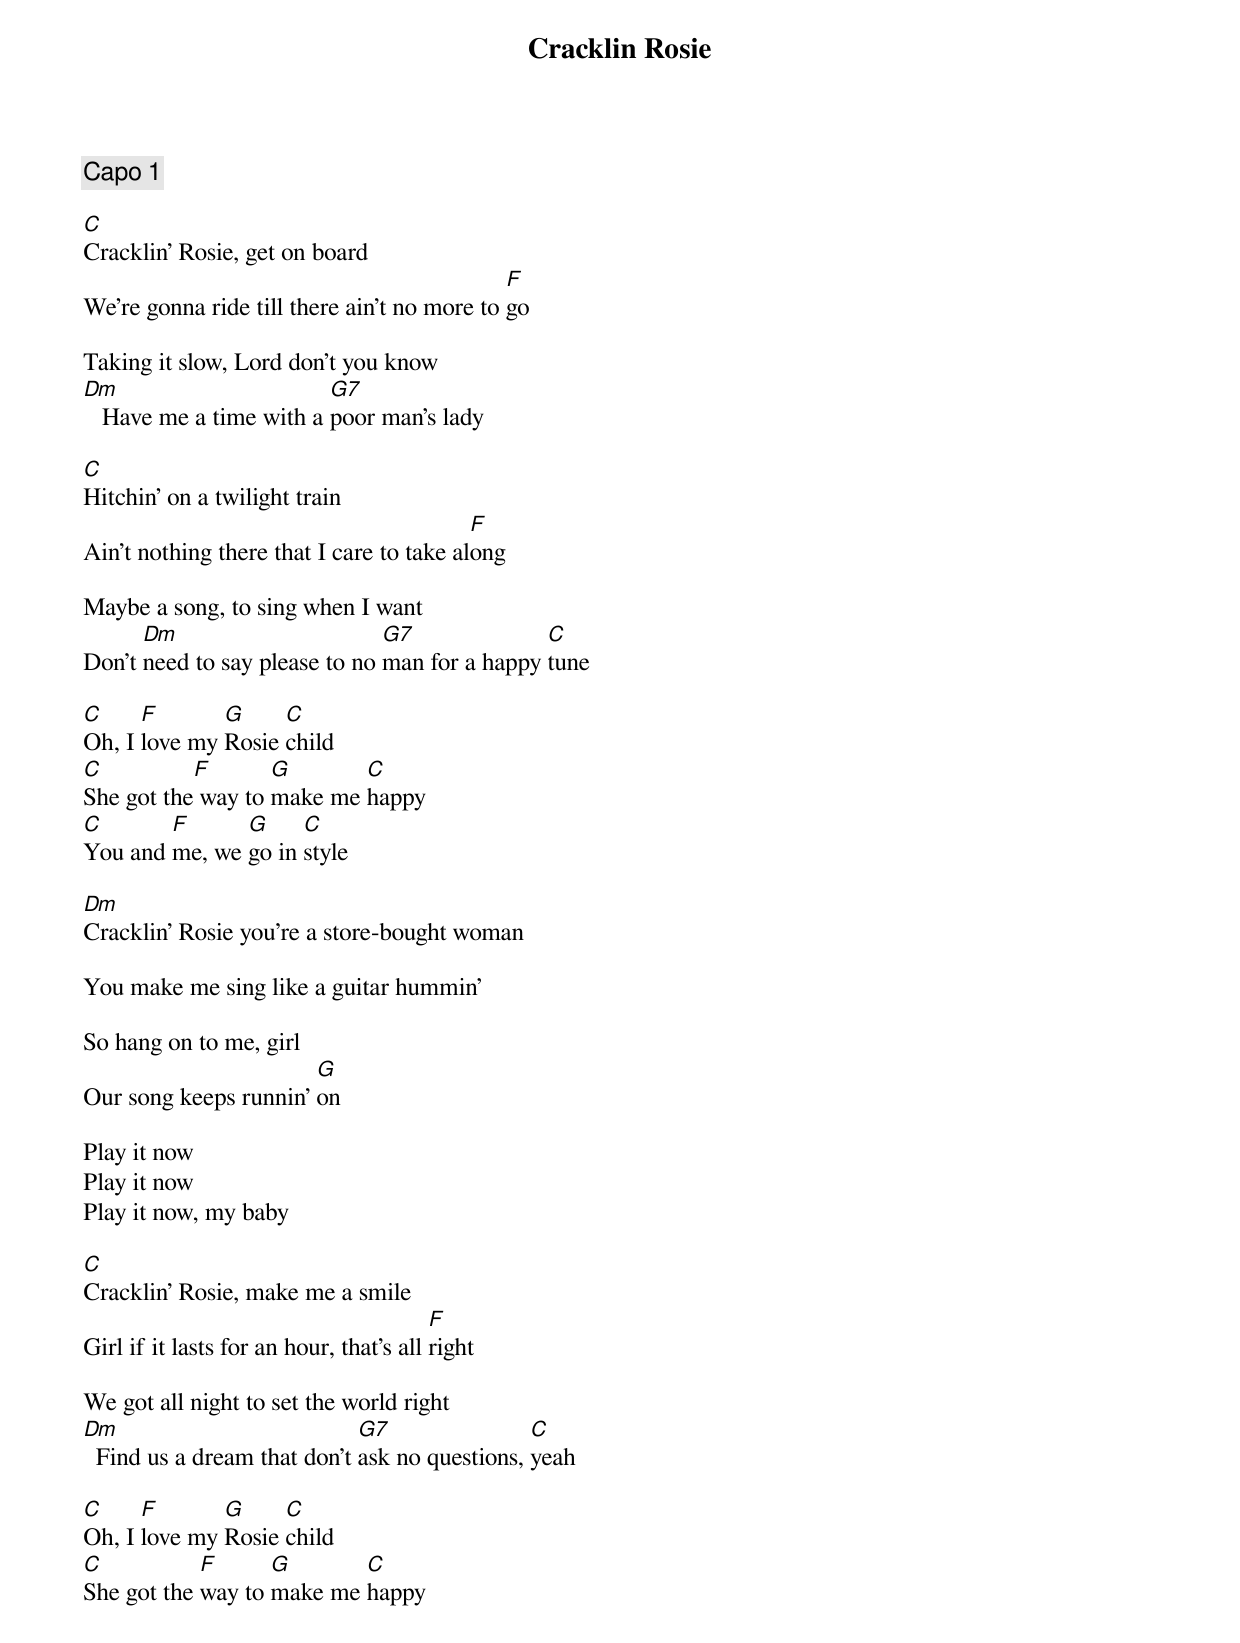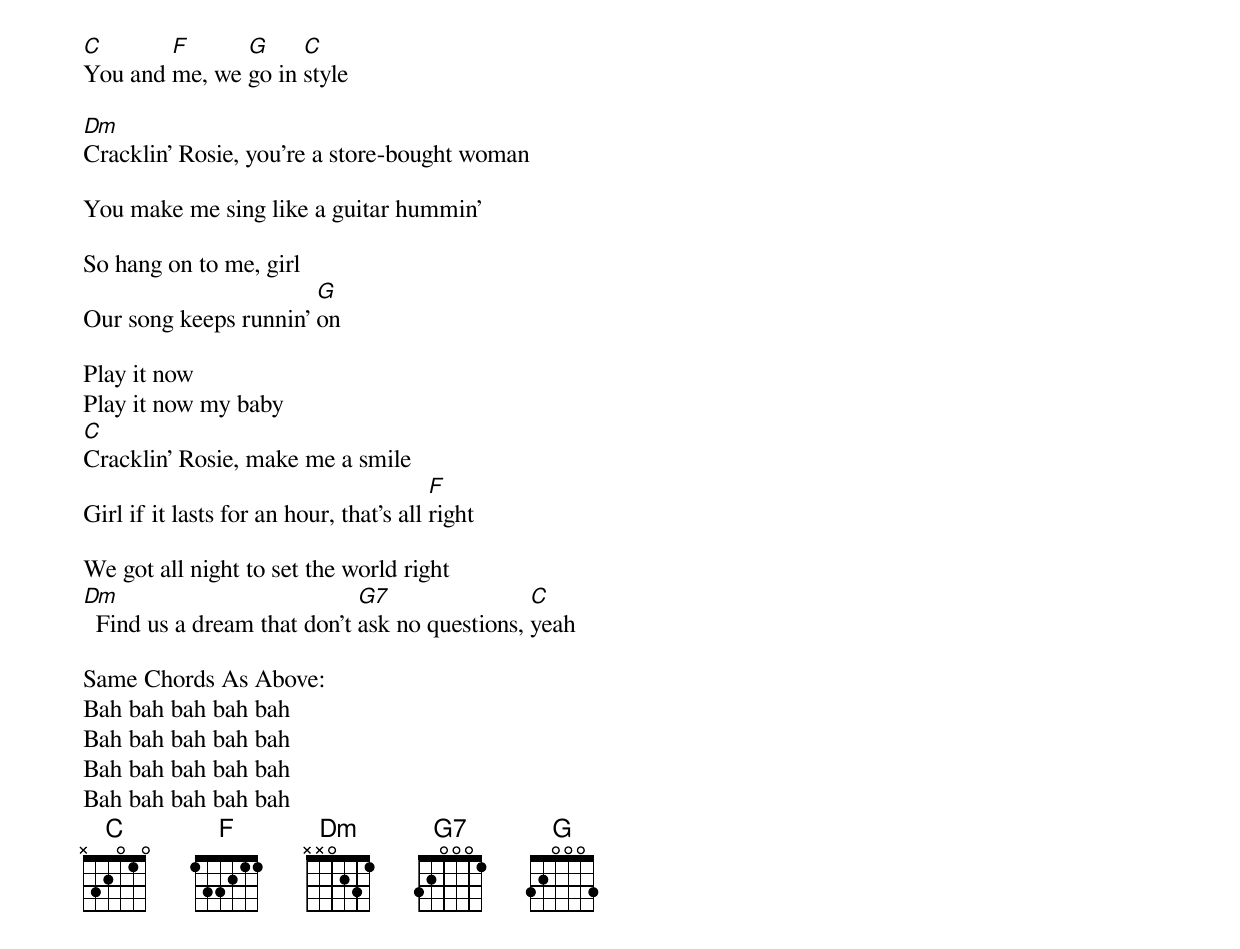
{title:Cracklin Rosie}
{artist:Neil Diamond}
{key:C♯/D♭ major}
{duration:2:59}
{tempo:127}
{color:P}

{comment: Capo 1}

[C]Cracklin' Rosie, get on board
We're gonna ride till there ain't no more to [F]go

Taking it slow, Lord don't you know
[Dm]   Have me a time with a [G7]poor man's lady

[C]Hitchin' on a twilight train
Ain't nothing there that I care to take al[F]ong

Maybe a song, to sing when I want
Don't [Dm]need to say please to no [G7]man for a happy [C]tune

[C]Oh, I [F]love my [G]Rosie [C]child
[C]She got the[F] way to [G]make me [C]happy
[C]You and [F]me, we [G]go in [C]style

[Dm]Cracklin' Rosie you're a store-bought woman

You make me sing like a guitar hummin'

So hang on to me, girl
Our song keeps runnin’ [G]on

Play it now
Play it now
Play it now, my baby

[C]Cracklin' Rosie, make me a smile
Girl if it lasts for an hour, that's all [F]right

We got all night to set the world right
[Dm]  Find us a dream that don't [G7]ask no questions, [C]yeah

[C]Oh, I [F]love my [G]Rosie [C]child
[C]She got the [F]way to [G]make me [C]happy
[C]You and [F]me, we [G]go in [C]style

[Dm]Cracklin' Rosie, you're a store-bought woman

You make me sing like a guitar hummin’

So hang on to me, girl
Our song keeps runnin’ [G]on

Play it now
Play it now my baby
[C]Cracklin' Rosie, make me a smile
Girl if it lasts for an hour, that's all [F]right

We got all night to set the world right
[Dm]  Find us a dream that don't [G7]ask no questions, [C]yeah

Same Chords As Above:
Bah bah bah bah bah
Bah bah bah bah bah
Bah bah bah bah bah
Bah bah bah bah bah
